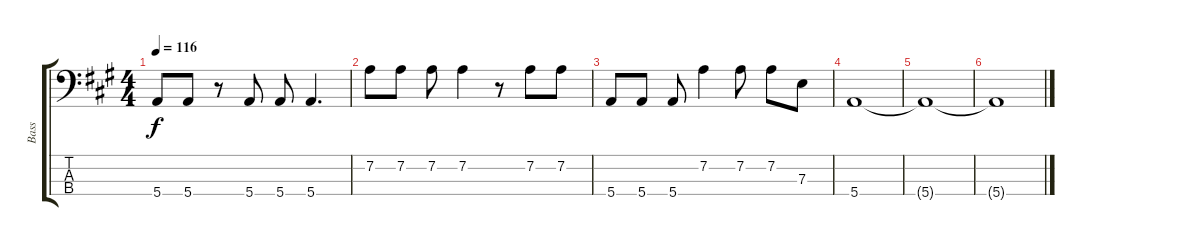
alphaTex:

\track ("Bass" "Bass") {instrument electricbasspick}
\staff {score tabs}
\tuning (G2 D2 A1 E1) {hide}
\ts (4 4)
\tempo 116
\clef f4
\ks a
5.4.8{dy f} 5.4.8 r.8 5.4.8 5.4.8 5.4.4{d} |
7.2.8 7.2.8 7.2.8 7.2.4 r.8 7.2.8 7.2.8 |
5.4.8 5.4.8 5.4.8 7.2.4 7.2.8 7.2.8 7.3.8 |
5.4.1 |
5.4{t}.1 |
5.4{t}.1
